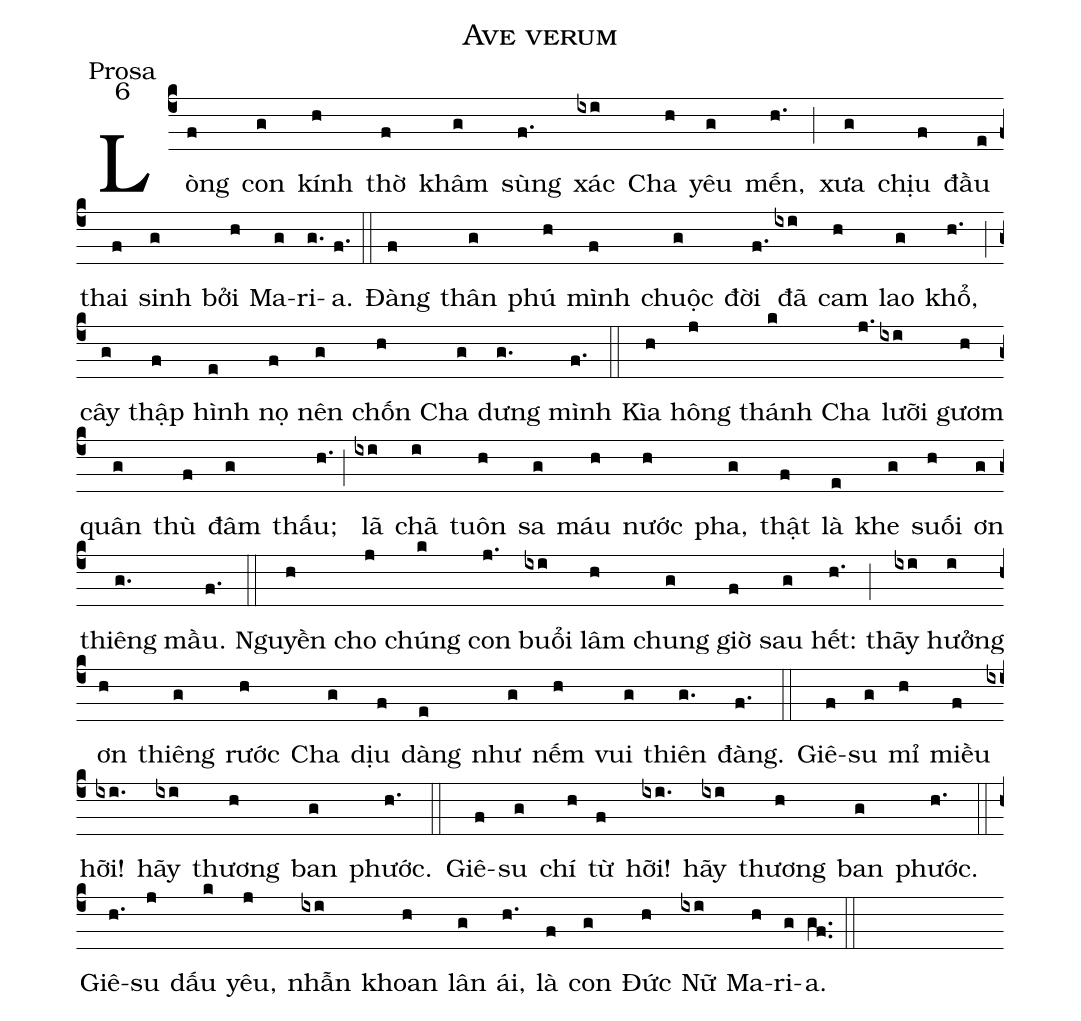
name:Ave verum;
office-part:Prosa;
mode:6;
%%
(c4)Lòng(f) con(g) kính(h) thờ(f) khâm(g) sùng(f.) xác(ixi) Cha(h) yêu(g) mến,(h.) (;) xưa(g) chịu(f) đầu(e) thai(f) sinh(g) bởi(h) Ma-(g)ri-(g.)a.(f.) (::)
Đàng(f) thân(g) phú(h) mình(f) chuộc(g) đời(f.) đã(ixi) cam(h) lao(g) khổ,(h.) (;) cây(g) thập(f) hình(e) nọ(f) nên(g) chốn(h) Cha(g) dưng(g.) mình(f.) (::)
Kìa(h) hông(j) thánh(k) Cha(j.) lưỡi(ixi) gươm(h) quân(g) thù(f) đâm(g) thấu;(h.) (;) lã(ixi) chã(i) tuôn(h) sa(g) máu(h) nước(h) pha,(g) thật(f) là(e) khe(g) suối(h) ơn(g) thiêng(g.) mầu.(f.) (::)
Nguyền(h) cho(j) chúng(k) con(j.) buổi(ixi) lâm(h) chung(g) giờ(f) sau(g) hết:(h.) (;) thãy(ixi) hưởng(i) ơn(h) thiêng(g) rước(h) Cha(g) dịu(f) dàng(e) như(g) nếm(h) vui(g) thiên(g.) đàng.(f.) (::)
Giê-(f)su(g) mỉ(h) miều(f) hỡi!(ixi.) hãy(ixi) thương(h) ban(g) phước.(h.) (::)
Giê-(f)su(g) chí(h) từ(f) hỡi!(ixi.) hãy(ixi) thương(h) ban(g) phước.(h.) (::)
Giê-(h.)su(j) dấu(k) yêu,(j) nhẫn(ixi) khoan(h) lân(g) ái,(h.) là(f) con(g) Đức(h) Nữ(ixi) Ma-(h)ri-(g)a.(gf..) (::)
